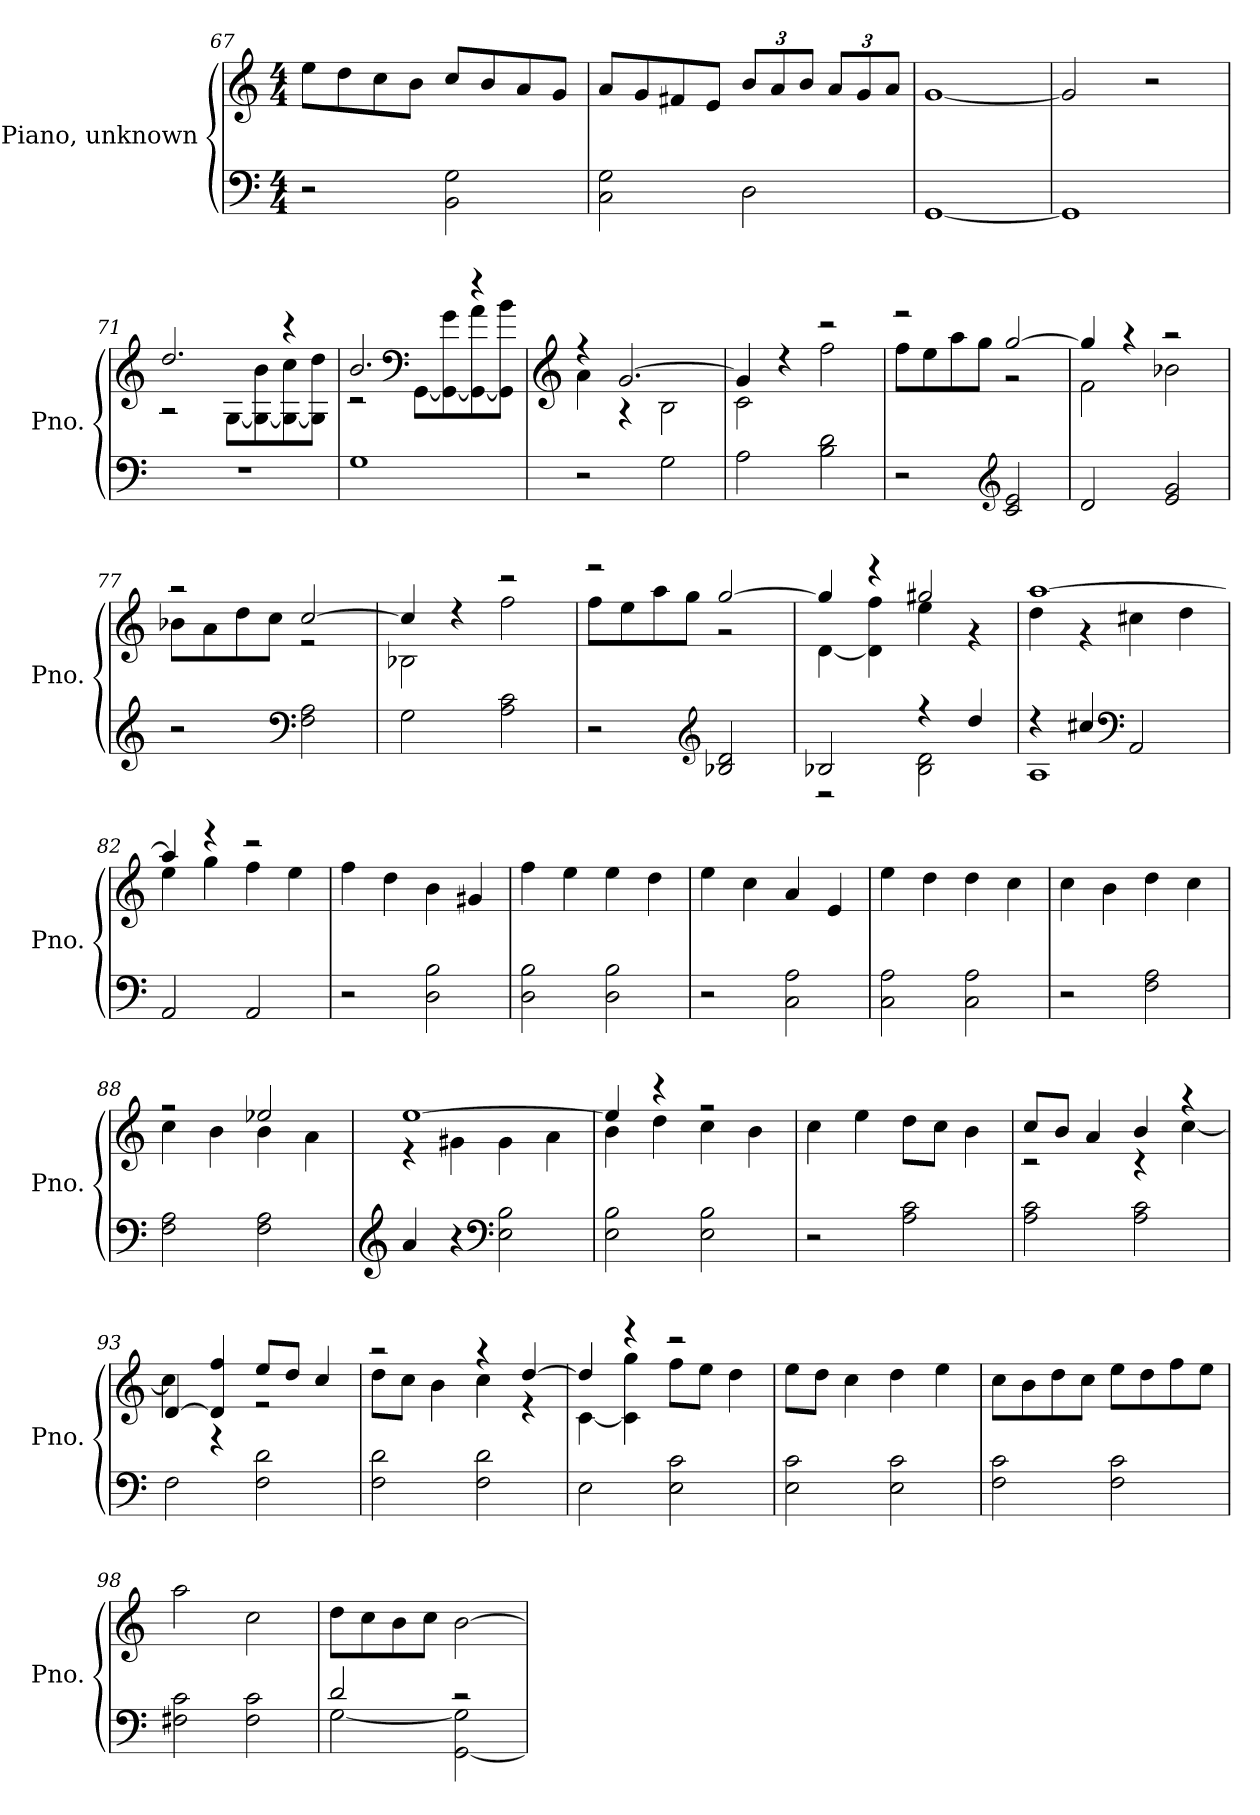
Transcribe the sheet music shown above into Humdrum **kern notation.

**kern	**kern
*part1	*part1
*staff2	*staff1
*I"Piano, unknown	*
*I'Pno.	*
*clefF4	*clefG2
*k[]	*k[]
*M4/4	*M4/4
=67	=67
2r	8ee\L
.	8dd\
.	8cc\
.	8b\J
2BB\ 2G\	8cc/L
.	8b/
.	8a/
.	8g/J
=68	=68
2C\ 2G\	8a/L
.	8g/
.	8f#X/
.	8e/J
*	*Xbrackettup
2D\	12b/L
.	12a/
.	12b/J
.	12a/L
.	12g/
.	12a/J
=69	=69
[1GG	[1g
=70	=70
1GG]	2g/]
.	2r
!!LO:LB:g=z
=71	=71
*	*^
1r	2.dd/	2r
.	.	[8G\L
.	.	8G\_ 8b\
.	4r	8G\_ 8cc\
.	.	8G\] 8dd\J
=72	=72	=72
1G	2.b/	2r
*	*clefF4	*
.	.	[8GG\L
.	.	8GG\_ 8g\
.	4r	8GG\_ 8a\
.	.	8GG\] 8b\J
=73	=73	=73
*	*clefG2	*
2r	4r	4a\
.	[2.g/	4r
2G\	.	2B\
=74	=74	=74
2A\	4g/]	2c\
.	4r	.
2B\ 2d\	2r	2ff\
=75	=75	=75
2r	2r	8ff\L
.	.	8ee\
.	.	8aa\
.	.	8gg\J
*clefG2	*	*
2c/ 2e/	[2gg/	2r
=76	=76	=76
2d/	4gg/]	2f\
.	4r	.
2e/ 2g/	2r	2b-X\
!!LO:LB:g=z	!!
=77	=77	=77
2r	2r	8b-X\L
.	.	8a\
.	.	8dd\
.	.	8cc\J
*clefF4	*	*
2F\ 2A\	[2cc/	2r
=78	=78	=78
2G\	4cc/]	2B-X\
.	4r	.
2A\ 2c\	2r	2ff\
=79	=79	=79
2r	2r	8ff\L
.	.	8ee\
.	.	8aa\
.	.	8gg\J
*clefG2	*	*
2B-X/ 2d/	[2gg/	2r
=80	=80	=80
*^	*	*
2B-X/	2r	4gg/]	[4d\
.	.	4r	4d\] 4ff\
4r	2B-\ 2d\	2gg#X/	4ee\
4dd/	.	.	4r
=81	=81	=81	=81
4r	1A	[1aa	4dd\
4cc#X/	.	.	4r
*clefF4	*	*	*
2AA/	.	.	4cc#X\
.	.	.	4dd\
*v	*v	*	*
=82	=82	=82
2AA/	4aa/]	4ee\
.	4r	4gg\
2AA/	2r	4ff\
.	.	4ee\
*	*v	*v
=83	=83
2r	4ff\
.	4dd\
2D\ 2B\	4b\
.	4g#X/
!!LO:PB:g=z
=84	=84
2D\ 2B\	4ff\
.	4ee\
2D\ 2B\	4ee\
.	4dd\
=85	=85
2r	4ee\
.	4cc\
2C\ 2A\	4a/
.	4e/
=86	=86
2C\ 2A\	4ee\
.	4dd\
2C\ 2A\	4dd\
.	4cc\
=87	=87
2r	4cc\
.	4b\
2F\ 2A\	4dd\
.	4cc\
=88	=88
*	*^
2F\ 2A\	2r	4cc\
.	.	4b\
2F\ 2A\	2ee-X/	4b\
.	.	4a\
=89	=89	=89
*clefG2	*	*
4a/	[1ee	4r
4r	.	4g#X\
*clefF4	*	*
2E\ 2B\	.	4g#\
.	.	4a\
=90	=90	=90
2E\ 2B\	4ee/]	4b\
.	4r	4dd\
2E\ 2B\	2r	4cc\
.	.	4b\
*	*v	*v
=91	=91
2r	4cc\
.	4ee\
2A\ 2c\	8dd\L
.	8cc\J
.	4b\
!!LO:LB:g=z
=92	=92
*	*^
2A\ 2c\	8cc/L	2r
.	8b/J	.
.	4a/	.
2A\ 2c\	4b/	4r
.	4r	[4cc\
=93	=93	=93
2F\	[4d/	4cc\]
.	4d/] 4ff/	4r
2F\ 2d\	8ee/L	2r
.	8dd/J	.
.	4cc/	.
=94	=94	=94
2F\ 2d\	2r	8dd\L
.	.	8cc\J
.	.	4b\
2F\ 2d\	4r	4cc\
.	[4dd/	4r
=95	=95	=95
2E\	4dd/]	[4c\
.	4r	4c\] 4gg\
2E\ 2c\	2r	8ff\L
.	.	8ee\J
.	.	4dd\
*	*v	*v
=96	=96
2E\ 2c\	8ee\L
.	8dd\J
.	4cc\
2E\ 2c\	4dd\
.	4ee\
=97	=97
2F\ 2c\	8cc\L
.	8b\
.	8dd\
.	8cc\J
2F\ 2c\	8ee\L
.	8dd\
.	8ff\
.	8ee\J
=98	=98
2F#X\ 2c\	2aa\
2F#\ 2c\	2cc\
!!LO:LB:g=z
=99	=99
*^	*
2d/	[2G\	8dd\L
.	.	8cc\
.	.	8b\
.	.	8cc\J
2r	[2GG\ 2G\]	[2b\
*v	*v	*
=	=
*-	*-
